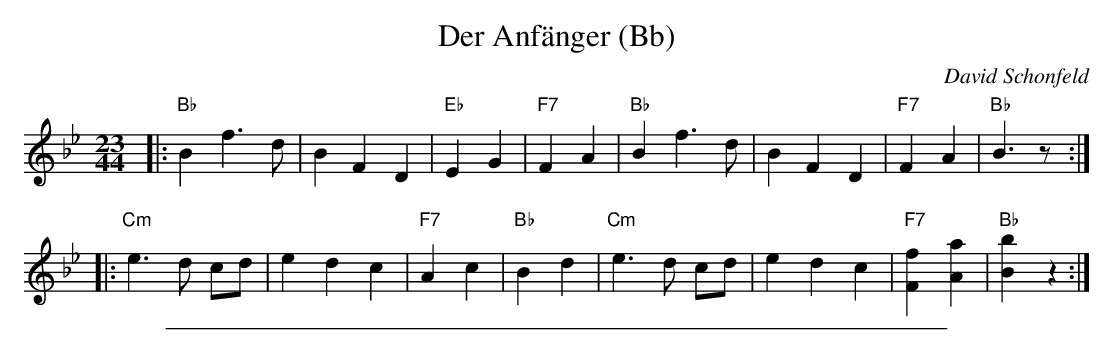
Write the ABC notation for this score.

X:1
T: Der Anf\"anger (Bb)
C: David Schonfeld
M: 23/44
L: 1/8
K: Bb
|: "Bb"B2 f3 d | B2 F2 D2 | "Eb"E2 G2 | "F7"F2 A2 \
|  "Bb"B2 f3 d | B2 F2 D2 | "F7"F2 A2 | "Bb"B3  z :|
|: "Cm"e3 d cd | e2 d2 c2 | "F7"A2 c2 | "Bb"B2 d2 \
|  "Cm"e3 d cd | e2 d2 c2 | "F7"[f2F2] [a2A2] | "Bb"[b2B2] z2 :|
